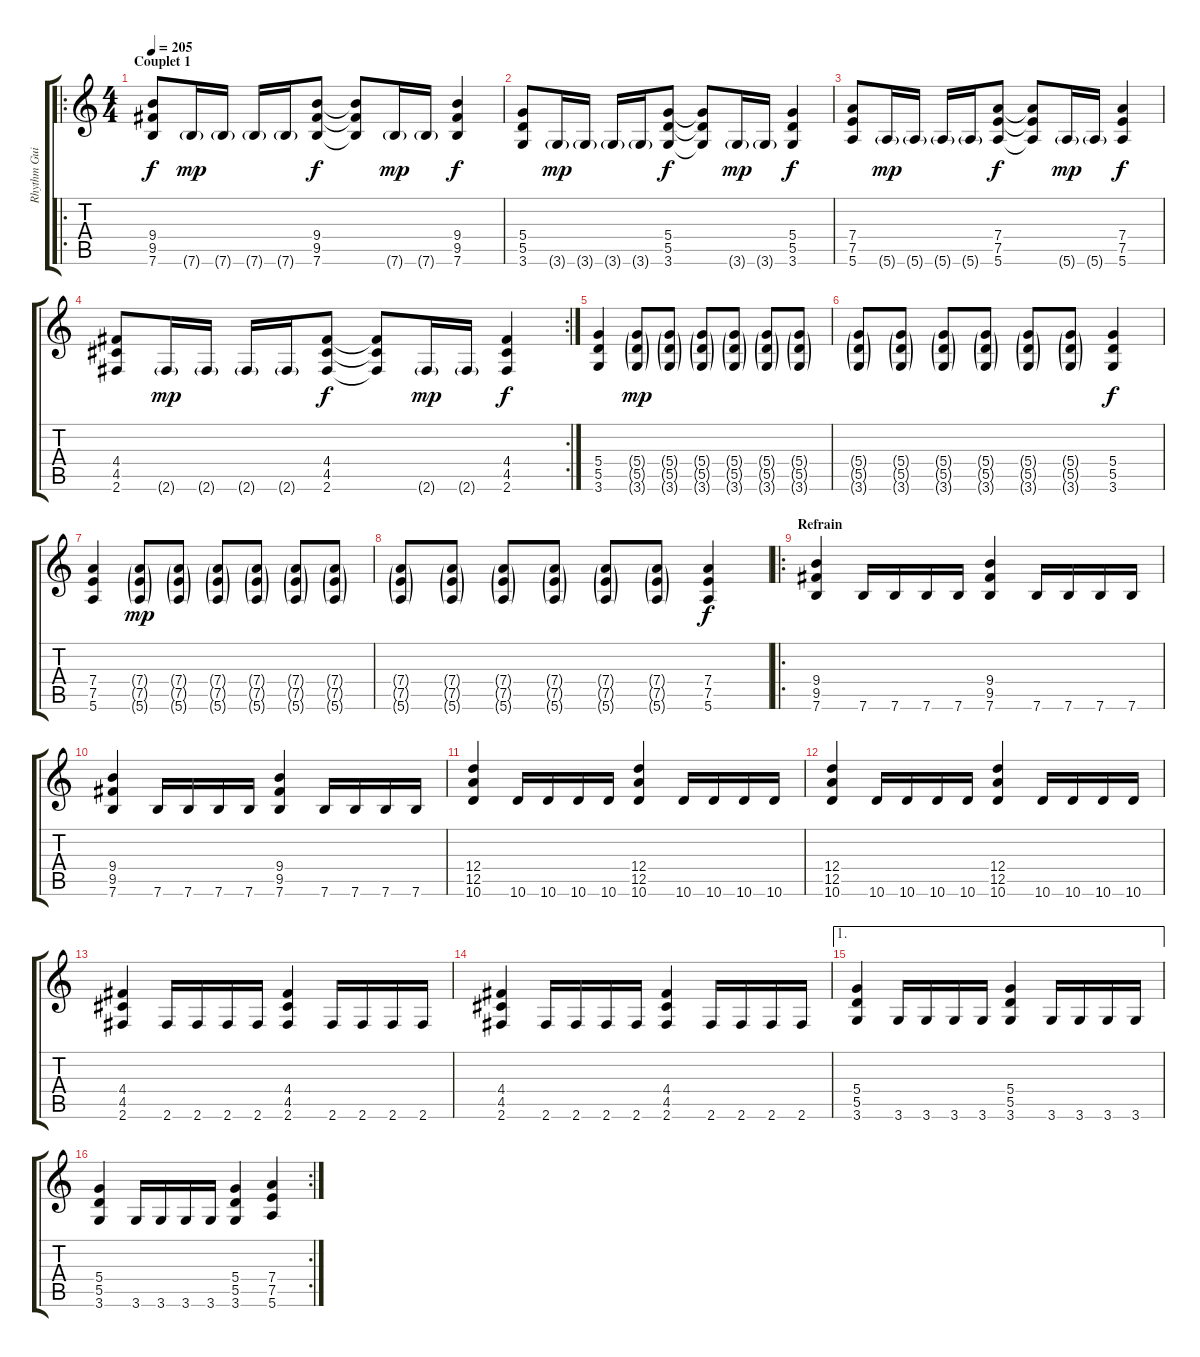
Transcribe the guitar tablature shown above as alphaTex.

\track ("Rhythm Guitar" "Rhythm Gui") {instrument distortionguitar}
\staff {score tabs}
\tuning (E4 B3 G3 D3 A2 E2) {hide}
\ro
\ts (4 4)
\section ("" "Couplet 1")
\tempo 205
\clef g2
\ks c
(9.4 9.5 7.6).8{dy f} 7.6{g}.16{dy mp} 7.6{g}.16 7.6{g}.16 7.6{g}.16 (9.4 9.5 7.6).8{dy f} (9.4{t} 9.5{t} 7.6{t}).8 7.6{g}.16{dy mp} 7.6{g}.16 (9.4 9.5 7.6).4{dy f} |
(5.4 5.5 3.6).8 3.6{g}.16{dy mp} 3.6{g}.16 3.6{g}.16 3.6{g}.16 (5.4 5.5 3.6).8{dy f} (5.4{t} 5.5{t} 3.6{t}).8 3.6{g}.16{dy mp} 3.6{g}.16 (5.4 5.5 3.6).4{dy f} |
(7.4 7.5 5.6).8 5.6{g}.16{dy mp} 5.6{g}.16 5.6{g}.16 5.6{g}.16 (7.4 7.5 5.6).8{dy f} (7.4{t} 7.5{t} 5.6{t}).8 5.6{g}.16{dy mp} 5.6{g}.16 (7.4 7.5 5.6).4{dy f} |
\rc 2
(4.4 4.5 2.6).8 2.6{g}.16{dy mp} 2.6{g}.16 2.6{g}.16 2.6{g}.16 (4.4 4.5 2.6).8{dy f} (4.4{t} 4.5{t} 2.6{t}).8 2.6{g}.16{dy mp} 2.6{g}.16 (4.4 4.5 2.6).4{dy f} |
(5.4 5.5 3.6).4 (5.4{g} 5.5{g} 3.6{g}).8{dy mp} (5.4{g} 5.5{g} 3.6{g}).8 (5.4{g} 5.5{g} 3.6{g}).8 (5.4{g} 5.5{g} 3.6{g}).8 (5.4{g} 5.5{g} 3.6{g}).8 (5.4{g} 5.5{g} 3.6{g}).8 |
(5.4{g} 5.5{g} 3.6{g}).8 (5.4{g} 5.5{g} 3.6{g}).8 (5.4{g} 5.5{g} 3.6{g}).8 (5.4{g} 5.5{g} 3.6{g}).8 (5.4{g} 5.5{g} 3.6{g}).8 (5.4{g} 5.5{g} 3.6{g}).8 (5.4 5.5 3.6).4{dy f} |
(7.4 7.5 5.6).4 (7.4{g} 7.5{g} 5.6{g}).8{dy mp} (7.4{g} 7.5{g} 5.6{g}).8 (7.4{g} 7.5{g} 5.6{g}).8 (7.4{g} 7.5{g} 5.6{g}).8 (7.4{g} 7.5{g} 5.6{g}).8 (7.4{g} 7.5{g} 5.6{g}).8 |
(7.4{g} 7.5{g} 5.6{g}).8 (7.4{g} 7.5{g} 5.6{g}).8 (7.4{g} 7.5{g} 5.6{g}).8 (7.4{g} 7.5{g} 5.6{g}).8 (7.4{g} 7.5{g} 5.6{g}).8 (7.4{g} 7.5{g} 5.6{g}).8 (7.4 7.5 5.6).4{dy f} |
\ro
\section ("" "Refrain")
(9.4 9.5 7.6).4 7.6.16 7.6.16 7.6.16 7.6.16 (9.4 9.5 7.6).4 7.6.16 7.6.16 7.6.16 7.6.16 |
(9.4 9.5 7.6).4 7.6.16 7.6.16 7.6.16 7.6.16 (9.4 9.5 7.6).4 7.6.16 7.6.16 7.6.16 7.6.16 |
(12.4 12.5 10.6).4 10.6.16 10.6.16 10.6.16 10.6.16 (12.4 12.5 10.6).4 10.6.16 10.6.16 10.6.16 10.6.16 |
(12.4 12.5 10.6).4 10.6.16 10.6.16 10.6.16 10.6.16 (12.4 12.5 10.6).4 10.6.16 10.6.16 10.6.16 10.6.16 |
(4.4 4.5 2.6).4 2.6.16 2.6.16 2.6.16 2.6.16 (4.4 4.5 2.6).4 2.6.16 2.6.16 2.6.16 2.6.16 |
(4.4 4.5 2.6).4 2.6.16 2.6.16 2.6.16 2.6.16 (4.4 4.5 2.6).4 2.6.16 2.6.16 2.6.16 2.6.16 |
\ae 1
(5.4 5.5 3.6).4 3.6.16 3.6.16 3.6.16 3.6.16 (5.4 5.5 3.6).4 3.6.16 3.6.16 3.6.16 3.6.16 |
\rc 2
(5.4 5.5 3.6).4 3.6.16 3.6.16 3.6.16 3.6.16 (5.4 5.5 3.6).4 (7.4 7.5 5.6).4
